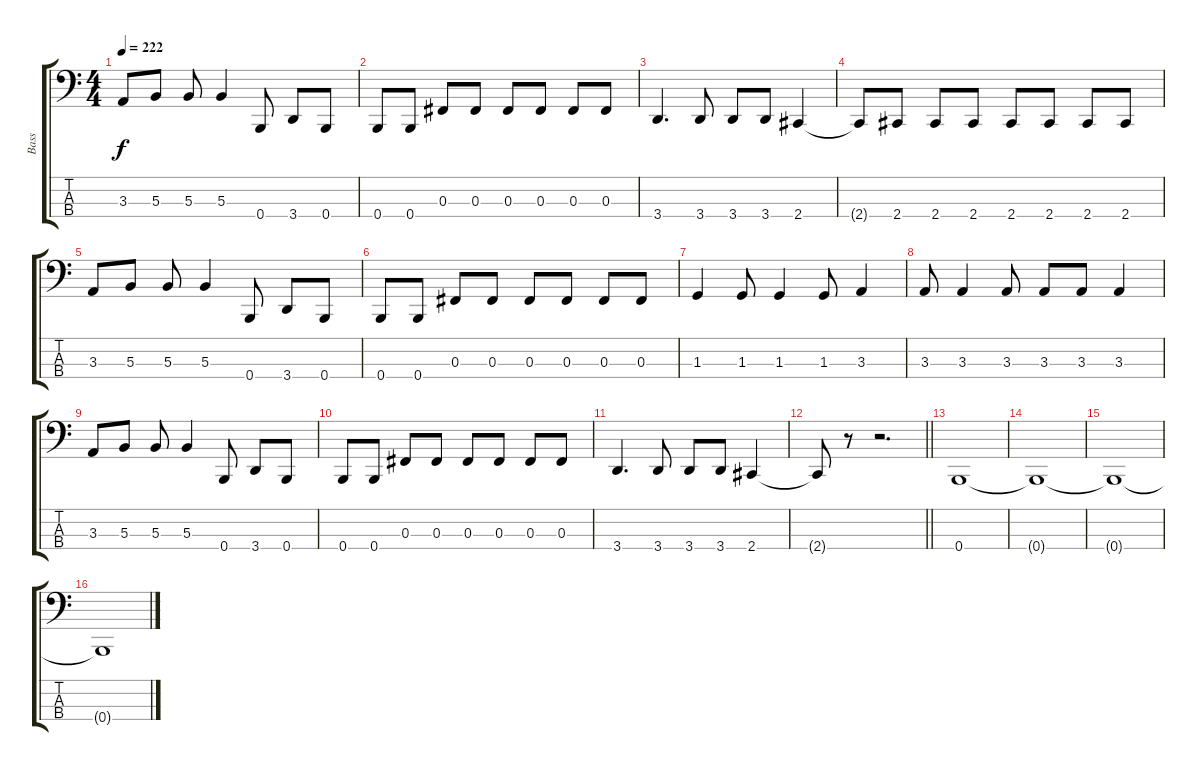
\track ("Bass" "Bass") {instrument electricbasspick}
\staff {score tabs}
\tuning (E2 B1 Gb1 B0) {hide}
\ts (4 4)
\tempo 222
\clef f4
\ks c
3.3.8{dy f} 5.3.8 5.3.8 5.3.4 0.4.8 3.4.8 0.4.8 |
0.4.8 0.4.8 0.3.8 0.3.8 0.3.8 0.3.8 0.3.8 0.3.8 |
3.4.4{d} 3.4.8 3.4.8 3.4.8 2.4.4 |
2.4{t}.8 2.4.8 2.4.8 2.4.8 2.4.8 2.4.8 2.4.8 2.4.8 |
3.3.8 5.3.8 5.3.8 5.3.4 0.4.8 3.4.8 0.4.8 |
0.4.8 0.4.8 0.3.8 0.3.8 0.3.8 0.3.8 0.3.8 0.3.8 |
1.3.4 1.3.8 1.3.4 1.3.8 3.3.4 |
3.3.8 3.3.4 3.3.8 3.3.8 3.3.8 3.3.4 |
3.3.8 5.3.8 5.3.8 5.3.4 0.4.8 3.4.8 0.4.8 |
0.4.8 0.4.8 0.3.8 0.3.8 0.3.8 0.3.8 0.3.8 0.3.8 |
3.4.4{d} 3.4.8 3.4.8 3.4.8 2.4.4 |
\barLineRight lightlight
2.4{t}.8 r.8 r.2{d} |
0.4.1 |
0.4{t}.1 |
0.4{t}.1 |
0.4{t}.1
